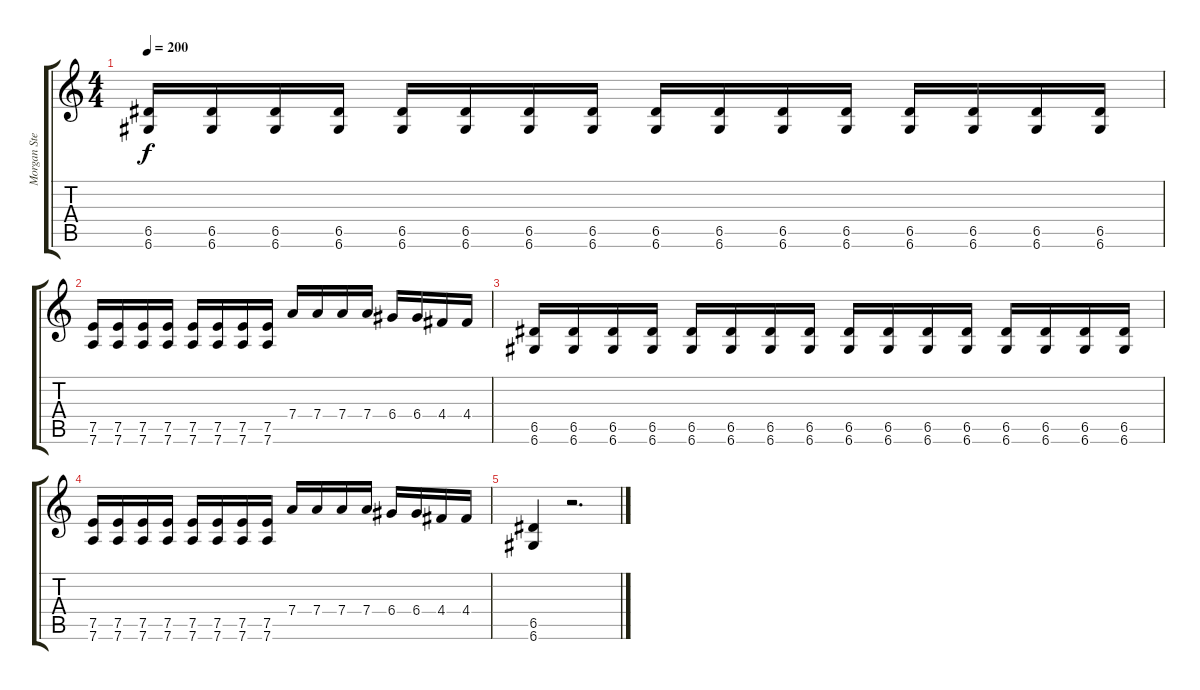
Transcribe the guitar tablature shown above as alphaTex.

\track ("Morgan Steinmeyer Håkansson " "Morgan Ste") {instrument distortionguitar}
\staff {score tabs}
\tuning (E4 B3 G3 D3 A2 D2) {hide}
\ts (4 4)
\tempo 200
\clef g2
\ks c
(6.5 6.6).16{dy f} (6.5 6.6).16 (6.5 6.6).16 (6.5 6.6).16 (6.5 6.6).16 (6.5 6.6).16 (6.5 6.6).16 (6.5 6.6).16 (6.5 6.6).16 (6.5 6.6).16 (6.5 6.6).16 (6.5 6.6).16 (6.5 6.6).16 (6.5 6.6).16 (6.5 6.6).16 (6.5 6.6).16 |
(7.5 7.6).16 (7.5 7.6).16 (7.5 7.6).16 (7.5 7.6).16 (7.5 7.6).16 (7.5 7.6).16 (7.5 7.6).16 (7.5 7.6).16 7.4.16 7.4.16 7.4.16 7.4.16 6.4.16 6.4.16 4.4.16 4.4.16 |
(6.5 6.6).16 (6.5 6.6).16 (6.5 6.6).16 (6.5 6.6).16 (6.5 6.6).16 (6.5 6.6).16 (6.5 6.6).16 (6.5 6.6).16 (6.5 6.6).16 (6.5 6.6).16 (6.5 6.6).16 (6.5 6.6).16 (6.5 6.6).16 (6.5 6.6).16 (6.5 6.6).16 (6.5 6.6).16 |
(7.5 7.6).16 (7.5 7.6).16 (7.5 7.6).16 (7.5 7.6).16 (7.5 7.6).16 (7.5 7.6).16 (7.5 7.6).16 (7.5 7.6).16 7.4.16 7.4.16 7.4.16 7.4.16 6.4.16 6.4.16 4.4.16 4.4.16 |
(6.5 6.6).4 r.2{d}
